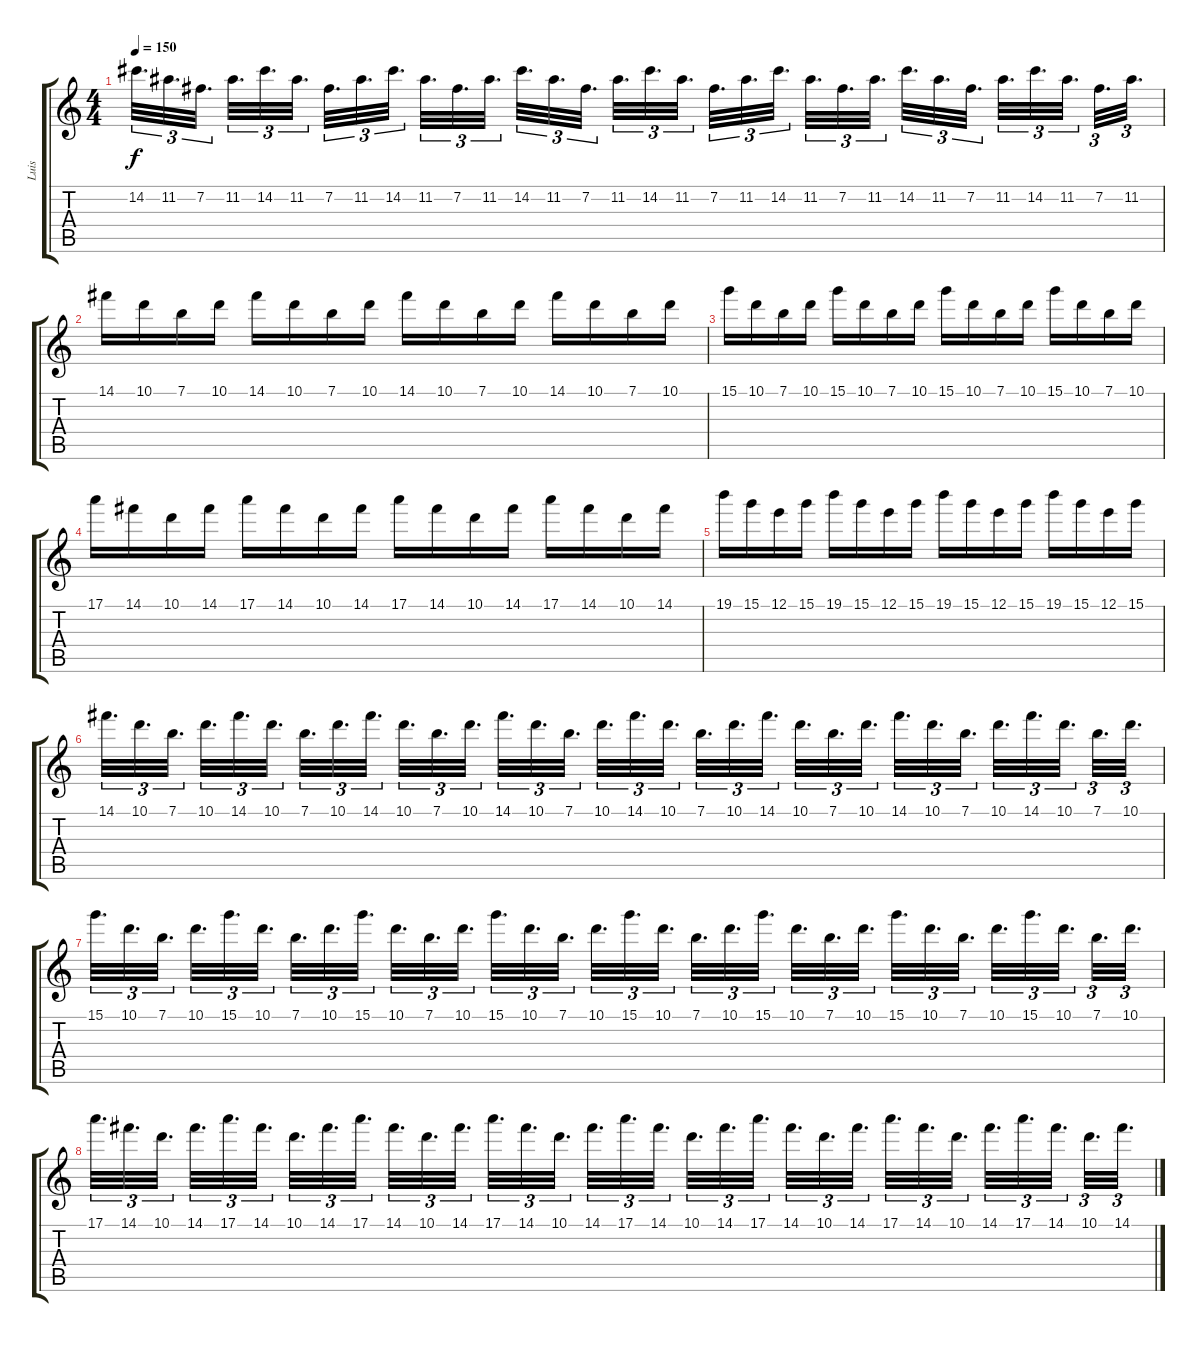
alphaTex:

\track ("Luis" "Luis") {instrument distortionguitar}
\staff {score tabs}
\tuning (E4 B3 G3 D3 A2 E2) {hide}
\ts (4 4)
\tempo 150
\clef g2
\ks c
14.2.32{d tu (3 2) dy f} 11.2.32{d tu (3 2)} 7.2.32{d tu (3 2)} 11.2.32{d tu (3 2)} 14.2.32{d tu (3 2)} 11.2.32{d tu (3 2)} 7.2.32{d tu (3 2)} 11.2.32{d tu (3 2)} 14.2.32{d tu (3 2)} 11.2.32{d tu (3 2)} 7.2.32{d tu (3 2)} 11.2.32{d tu (3 2)} 14.2.32{d tu (3 2)} 11.2.32{d tu (3 2)} 7.2.32{d tu (3 2)} 11.2.32{d tu (3 2)} 14.2.32{d tu (3 2)} 11.2.32{d tu (3 2)} 7.2.32{d tu (3 2)} 11.2.32{d tu (3 2)} 14.2.32{d tu (3 2)} 11.2.32{d tu (3 2)} 7.2.32{d tu (3 2)} 11.2.32{d tu (3 2)} 14.2.32{d tu (3 2)} 11.2.32{d tu (3 2)} 7.2.32{d tu (3 2)} 11.2.32{d tu (3 2)} 14.2.32{d tu (3 2)} 11.2.32{d tu (3 2)} 7.2.32{d tu (3 2)} 11.2.32{d tu (3 2)} |
14.1.16 10.1.16 7.1.16 10.1.16 14.1.16 10.1.16 7.1.16 10.1.16 14.1.16 10.1.16 7.1.16 10.1.16 14.1.16 10.1.16 7.1.16 10.1.16 |
15.1.16 10.1.16 7.1.16 10.1.16 15.1.16 10.1.16 7.1.16 10.1.16 15.1.16 10.1.16 7.1.16 10.1.16 15.1.16 10.1.16 7.1.16 10.1.16 |
17.1.16 14.1.16 10.1.16 14.1.16 17.1.16 14.1.16 10.1.16 14.1.16 17.1.16 14.1.16 10.1.16 14.1.16 17.1.16 14.1.16 10.1.16 14.1.16 |
19.1.16 15.1.16 12.1.16 15.1.16 19.1.16 15.1.16 12.1.16 15.1.16 19.1.16 15.1.16 12.1.16 15.1.16 19.1.16 15.1.16 12.1.16 15.1.16 |
14.1.32{d tu (3 2)} 10.1.32{d tu (3 2)} 7.1.32{d tu (3 2)} 10.1.32{d tu (3 2)} 14.1.32{d tu (3 2)} 10.1.32{d tu (3 2)} 7.1.32{d tu (3 2)} 10.1.32{d tu (3 2)} 14.1.32{d tu (3 2)} 10.1.32{d tu (3 2)} 7.1.32{d tu (3 2)} 10.1.32{d tu (3 2)} 14.1.32{d tu (3 2)} 10.1.32{d tu (3 2)} 7.1.32{d tu (3 2)} 10.1.32{d tu (3 2)} 14.1.32{d tu (3 2)} 10.1.32{d tu (3 2)} 7.1.32{d tu (3 2)} 10.1.32{d tu (3 2)} 14.1.32{d tu (3 2)} 10.1.32{d tu (3 2)} 7.1.32{d tu (3 2)} 10.1.32{d tu (3 2)} 14.1.32{d tu (3 2)} 10.1.32{d tu (3 2)} 7.1.32{d tu (3 2)} 10.1.32{d tu (3 2)} 14.1.32{d tu (3 2)} 10.1.32{d tu (3 2)} 7.1.32{d tu (3 2)} 10.1.32{d tu (3 2)} |
15.1.32{d tu (3 2)} 10.1.32{d tu (3 2)} 7.1.32{d tu (3 2)} 10.1.32{d tu (3 2)} 15.1.32{d tu (3 2)} 10.1.32{d tu (3 2)} 7.1.32{d tu (3 2)} 10.1.32{d tu (3 2)} 15.1.32{d tu (3 2)} 10.1.32{d tu (3 2)} 7.1.32{d tu (3 2)} 10.1.32{d tu (3 2)} 15.1.32{d tu (3 2)} 10.1.32{d tu (3 2)} 7.1.32{d tu (3 2)} 10.1.32{d tu (3 2)} 15.1.32{d tu (3 2)} 10.1.32{d tu (3 2)} 7.1.32{d tu (3 2)} 10.1.32{d tu (3 2)} 15.1.32{d tu (3 2)} 10.1.32{d tu (3 2)} 7.1.32{d tu (3 2)} 10.1.32{d tu (3 2)} 15.1.32{d tu (3 2)} 10.1.32{d tu (3 2)} 7.1.32{d tu (3 2)} 10.1.32{d tu (3 2)} 15.1.32{d tu (3 2)} 10.1.32{d tu (3 2)} 7.1.32{d tu (3 2)} 10.1.32{d tu (3 2)} |
17.1.32{d tu (3 2)} 14.1.32{d tu (3 2)} 10.1.32{d tu (3 2)} 14.1.32{d tu (3 2)} 17.1.32{d tu (3 2)} 14.1.32{d tu (3 2)} 10.1.32{d tu (3 2)} 14.1.32{d tu (3 2)} 17.1.32{d tu (3 2)} 14.1.32{d tu (3 2)} 10.1.32{d tu (3 2)} 14.1.32{d tu (3 2)} 17.1.32{d tu (3 2)} 14.1.32{d tu (3 2)} 10.1.32{d tu (3 2)} 14.1.32{d tu (3 2)} 17.1.32{d tu (3 2)} 14.1.32{d tu (3 2)} 10.1.32{d tu (3 2)} 14.1.32{d tu (3 2)} 17.1.32{d tu (3 2)} 14.1.32{d tu (3 2)} 10.1.32{d tu (3 2)} 14.1.32{d tu (3 2)} 17.1.32{d tu (3 2)} 14.1.32{d tu (3 2)} 10.1.32{d tu (3 2)} 14.1.32{d tu (3 2)} 17.1.32{d tu (3 2)} 14.1.32{d tu (3 2)} 10.1.32{d tu (3 2)} 14.1.32{d tu (3 2)}
